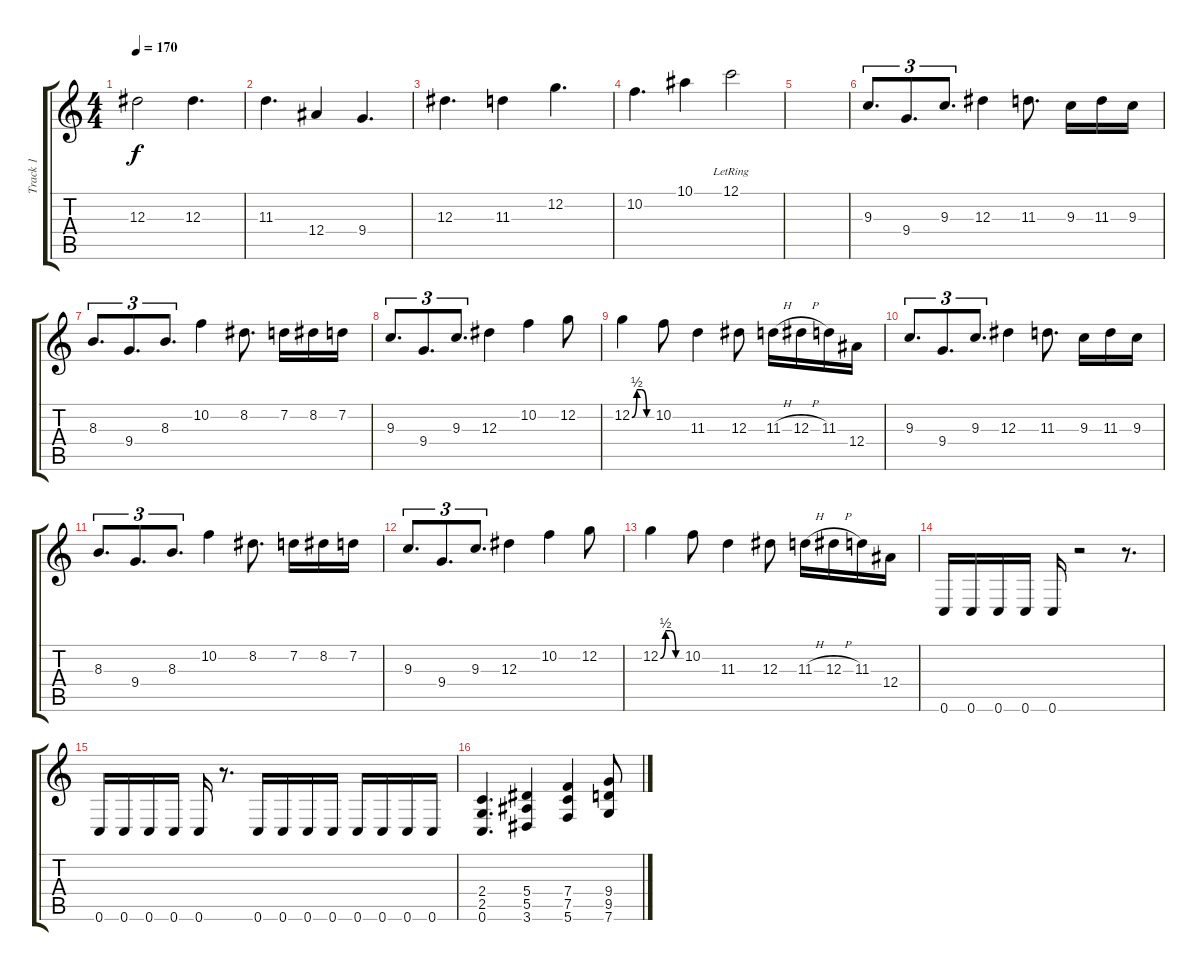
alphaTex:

\track ("Track 1" "Track 1") {instrument distortionguitar}
\staff {score tabs}
\tuning (C4 G3 Eb3 Bb2 F2 C2) {hide}
\ts (4 4)
\tempo 170
\clef g2
\ks c
12.3.2{dy f} 12.3.4{d} |
11.3.4{d} 12.4.4 9.4.4{d} |
12.3.4{d} 11.3.4 12.2.4{d} |
10.2.4{d} 10.1.4 12.1{lr}.2 |
|
9.3.8{d tu (3 2)} 9.4.8{d tu (3 2)} 9.3.8{d tu (3 2)} 12.3.4 11.3.8{d} 9.3.16 11.3.16 9.3.16 |
8.3.8{d tu (3 2)} 9.4.8{d tu (3 2)} 8.3.8{d tu (3 2)} 10.2.4 8.2.8{d} 7.2.16 8.2.16 7.2.16 |
9.3.8{d tu (3 2)} 9.4.8{d tu (3 2)} 9.3.8{d tu (3 2)} 12.3.4 10.2.4 12.2.8 |
12.2{be (custom 0 0 15 2 30 2 45 0 60 0)}.4 10.2.8 11.3.4 12.3.8 11.3{h}.16 12.3{h}.16 11.3.16 12.4.16 |
9.3.8{d tu (3 2)} 9.4.8{d tu (3 2)} 9.3.8{d tu (3 2)} 12.3.4 11.3.8{d} 9.3.16 11.3.16 9.3.16 |
8.3.8{d tu (3 2)} 9.4.8{d tu (3 2)} 8.3.8{d tu (3 2)} 10.2.4 8.2.8{d} 7.2.16 8.2.16 7.2.16 |
9.3.8{d tu (3 2)} 9.4.8{d tu (3 2)} 9.3.8{d tu (3 2)} 12.3.4 10.2.4 12.2.8 |
12.2{be (custom 0 0 15 2 30 2 45 0 60 0)}.4 10.2.8 11.3.4 12.3.8 11.3{h}.16 12.3{h}.16 11.3.16 12.4.16 |
0.6.16 0.6.16 0.6.16 0.6.16 0.6.16 r.2 r.8{d} |
0.6.16 0.6.16 0.6.16 0.6.16 0.6.16 r.8{d} 0.6.16 0.6.16 0.6.16 0.6.16 0.6.16 0.6.16 0.6.16 0.6.16 |
(2.4 2.5 0.6).4{d} (5.4 5.5 3.6).4 (7.4 7.5 5.6).4 (9.4 9.5 7.6).8
